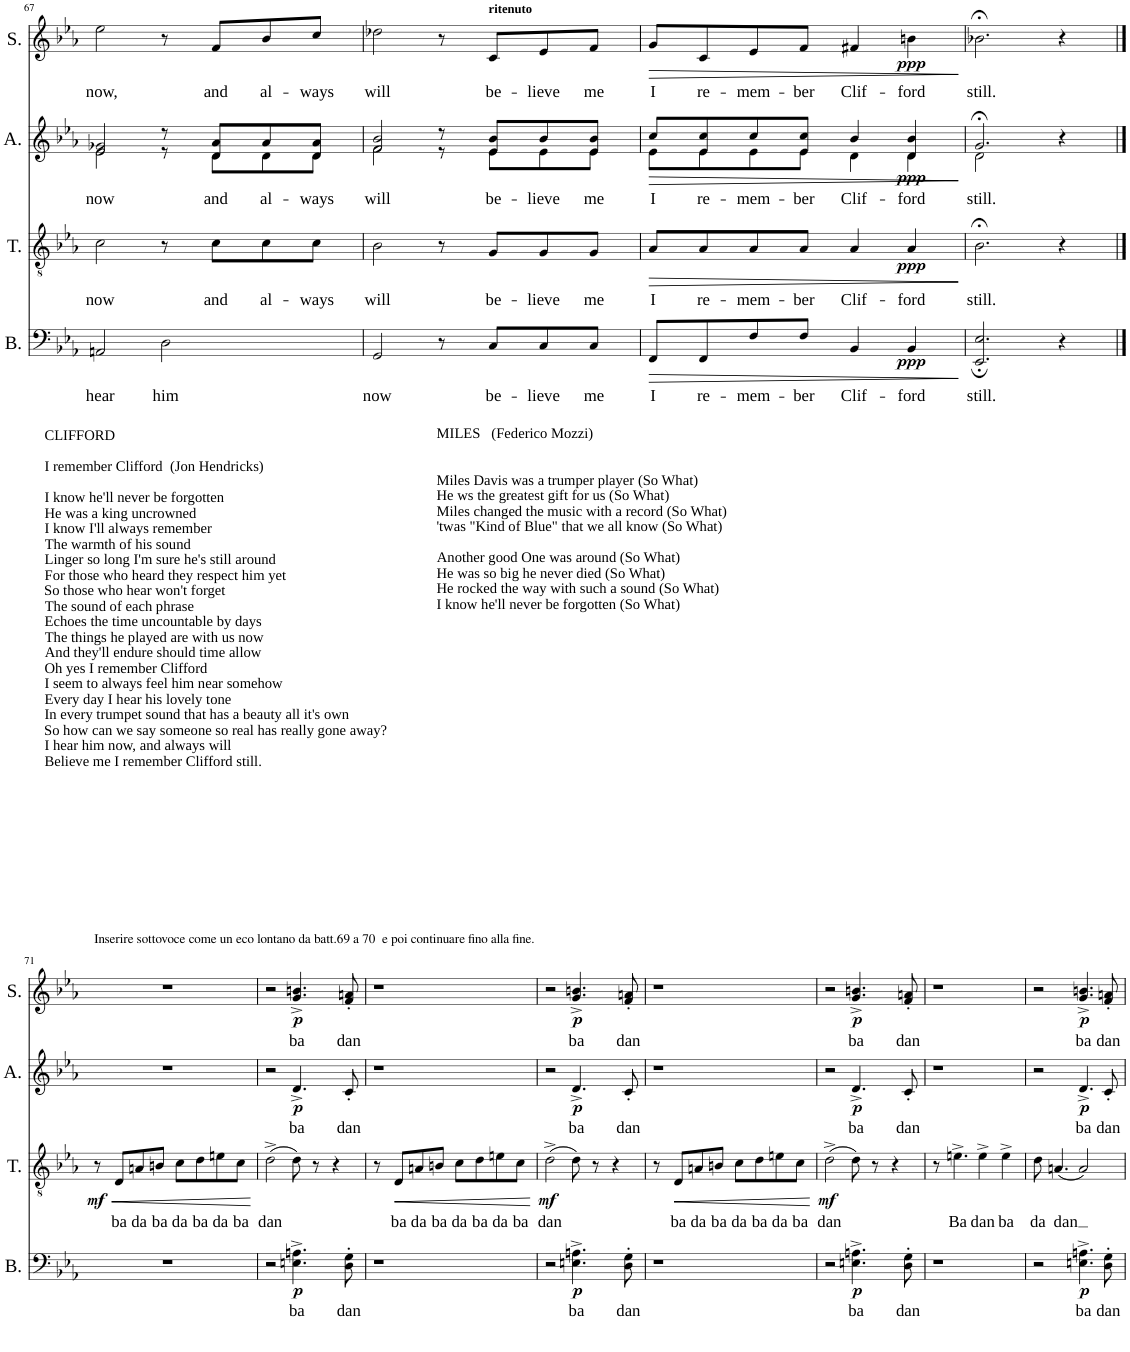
**kern	**text	**dynam	**kern	**text	**dynam	**kern	**text	**dynam	**kern	**text	**dynam
*part4	*part4	*part4	*part3	*part3	*part3	*part2	*part2	*part2	*part1	*part1	*part1
*staff4	*staff4	*staff4	*staff3	*staff3	*staff3	*staff2	*staff2	*staff2	*staff1	*staff1	*staff1
*I"Bass	*	*	*I"Tenor	*	*	*I"Alto	*	*	*I"Soprano	*	*
*I'B.	*	*	*I'T.	*	*	*I'A.	*	*	*I'S.	*	*
!!LO:PB:g=z
*clefF4	*	*	*clefGv2	*	*	*clefG2	*	*	*clefG2	*	*
*k[b-e-a-]	*	*	*k[b-e-a-]	*	*	*k[b-e-a-]	*	*	*k[b-e-a-]	*	*
*M4/4	*	*	*M4/4	*	*	*M4/4	*	*	*M4/4	*	*
=67	=67	=67	=67	=67	=67	=67	=67	=67	=67	=67	=67
!	!LO:LY:b	!	!	!LO:LY:b	!	!	!LO:LY:b	!	!	!LO:LY:b	!
*	*	*	*	*	*	*^	*	*	*	*	*
2AAn/	hear	.	2c\	now	.	2e-/ 2g-X/	2e-\	now	.	2ee-\	now,	.
!	!LO:LY:b	!	!	!	!	!	!	!	!	!	!	!
2D\	him	.	8r	.	.	8r	8r	.	.	8r	.	.
!	!	!	!	!LO:LY:b	!	!	!	!LO:LY:b	!	!	!LO:LY:b	!
.	.	.	8c\L	and	.	8d/ 8a-/L	8d\L	and	.	8f/L	and	.
!	!	!	!	!LO:LY:b	!	!	!	!LO:LY:b	!	!	!LO:LY:b	!
.	.	.	8c\	al-	.	8a-/	8d\	al-	.	8b-/	al-	.
!	!	!	!	!LO:LY:b	!	!	!	!LO:LY:b	!	!	!LO:LY:b	!
.	.	.	8c\J	-ways	.	8d/ 8a-/J	8d\J	-ways	.	8cc/J	-ways	.
=68	=68	=68	=68	=68	=68	=68	=68	=68	=68	=68	=68	=68
!	!LO:LY:b	!	!	!LO:LY:b	!	!	!	!LO:LY:b	!	!	!LO:LY:b	!
2GG/	now	.	2B-\	will	.	2f/ 2b-/	2f\	will	.	2dd-X\	will	.
8r	.	.	8r	.	.	8r	8r	.	.	8r	.	.
!	!	!	!	!	!	!	!	!	!	!LO:TX:a:B:t=ritenuto	!	!
!	!LO:LY:b	!	!	!LO:LY:b	!	!	!	!LO:LY:b	!	!	!LO:LY:b	!
8C/L	be-	.	8G/L	be-	.	8e-/ 8b-/L	8e-\L	be-	.	8c/L	be-	.
!	!LO:LY:b	!	!	!LO:LY:b	!	!	!	!LO:LY:b	!	!	!LO:LY:b	!
8C/	-lieve	.	8G/	-lieve	.	8b-/	8e-\	-lieve	.	8e-/	-lieve	.
!	!LO:LY:b	!	!	!LO:LY:b	!	!	!	!LO:LY:b	!	!	!LO:LY:b	!
8C/J	me	.	8G/J	me	.	8e-/ 8b-/J	8e-\J	me	.	8f/J	me	.
=69	=69	=69	=69	=69	=69	=69	=69	=69	=69	=69	=69	=69
!	!LO:LY:b	!LO:HP:b	!	!LO:LY:b	!LO:HP:b	!	!	!LO:LY:b	!LO:HP:b	!	!LO:LY:b	!LO:HP:b
8FF/L	I	>	8A-/L	I	>	8cc/L	8e-\L	I	>	8g/L	I	>
!	!LO:LY:b	!	!	!LO:LY:b	!	!	!	!LO:LY:b	!	!	!LO:LY:b	!
8FF/	re-	.	8A-/	re-	.	8e-/ 8cc/	8e-\	re-	.	8c/	re-	.
!	!LO:LY:b	!	!	!LO:LY:b	!	!	!	!LO:LY:b	!	!	!LO:LY:b	!
8F/	-mem-	.	8A-/	-mem-	.	8cc/	8e-\	-mem-	.	8e-/	-mem-	.
!	!LO:LY:b	!	!	!LO:LY:b	!	!	!	!LO:LY:b	!	!	!LO:LY:b	!
8F/J	-ber	.	8A-/J	-ber	.	8e-/ 8cc/J	8e-\J	-ber	.	8f/J	-ber	.
!	!LO:LY:b	!	!	!LO:LY:b	!	!	!	!LO:LY:b	!	!	!LO:LY:b	!
4BB-/	Clif-	.	4A-/	Clif-	.	4b-/	4d\	Clif-	.	4f#X/	Clif-	.
!	!LO:LY:b	!LO:DY:b	!	!LO:LY:b	!LO:DY:b	!	!	!LO:LY:b	!LO:DY:b	!	!LO:LY:b	!LO:DY:b
4BB-/	-ford	ppp	4A-/	-ford	ppp	4d/ 4b-/	4d\	-ford	ppp	4bn\	-ford	ppp
*	*	*	*	*	*	*v	*v	*	*	*	*	*
.	.	]	.	.	]	.	.	]	.	.	]
=70	=70	=70	=70	=70	=70	=70	=70	=70	=70	=70	=70
!	!LO:LY:b	!	!	!LO:LY:b	!	!	!LO:LY:b	!	!	!LO:LY:b	!
*	*	*	*	*	*	*^	*	*	*	*	*
2.EE-/; 2.E-/;	still.	.	2.B-;<\	still.	.	2.g;</	2d\	still.	.	2.b-X;<\	still.	.
.	.	.	.	.	.	.	2ryy	.	.	.	.	.
4r	.	.	4r	.	.	4r	.	.	.	4r	.	.
*	*	*	*	*	*	*v	*v	*	*	*	*	*
!!LO:LB:g=z
==71	==71	==71	==71	==71	==71	==71	==71	==71	==71	==71	==71
!	!	!	!	!	!	!	!	!	!LO:TX:a:t=Inserire sottovoce come un eco lontano da batt.69 a 70  e poi continuare fino alla fine.	!	!
!	!	!	!	!	!LO:HP:b	!	!	!	!	!	!
!	!	!	!	!	!LO:DY:n=1:b	!	!	!	!	!	!
1r	.	.	8r	.	< mf	1r	.	.	1r	.	.
!	!	!	!	!LO:LY:b	!	!	!	!	!	!	!
.	.	.	8D/L	ba	.	.	.	.	.	.	.
!	!	!	!	!LO:LY:b	!	!	!	!	!	!	!
.	.	.	8An/	da	.	.	.	.	.	.	.
!	!	!	!	!LO:LY:b	!	!	!	!	!	!	!
.	.	.	8Bn/J	ba	.	.	.	.	.	.	.
!	!	!	!	!LO:LY:b	!	!	!	!	!	!	!
.	.	.	8c\L	da	.	.	.	.	.	.	.
!	!	!	!	!LO:LY:b	!	!	!	!	!	!	!
.	.	.	8d\	ba	.	.	.	.	.	.	.
!	!	!	!	!LO:LY:b	!	!	!	!	!	!	!
.	.	.	8en\	da	.	.	.	.	.	.	.
!	!	!	!	!LO:LY:b	!	!	!	!	!	!	!
.	.	.	8c\J	ba	.	.	.	.	.	.	.
.	.	.	.	.	[	.	.	.	.	.	.
=72	=72	=72	=72	=72	=72	=72	=72	=72	=72	=72	=72
!	!	!	!	!LO:LY:b	!	!	!	!	!	!	!
2r	.	.	(2d^\	dan	.	2r	.	.	2r	.	.
!	!LO:LY:b	!LO:DY:b	!	!	!	!	!LO:LY:b	!LO:DY:b	!	!LO:LY:b	!LO:DY:b
4.En\^ 4.An\^	ba	p	8d\)	.	.	4.d^/	ba	p	4.g/^ 4.bn/^	ba	p
.	.	.	8r	.	.	.	.	.	.	.	.
.	.	.	4r	.	.	.	.	.	.	.	.
!	!LO:LY:b	!	!	!	!	!	!LO:LY:b	!	!	!LO:LY:b	!
8D\' 8G\'	dan	.	.	.	.	8c'/	dan	.	8f/' 8an/'	dan	.
=73	=73	=73	=73	=73	=73	=73	=73	=73	=73	=73	=73
1r	.	.	8r	.	.	1r	.	.	1r	.	.
!	!	!	!	!LO:LY:b	!LO:HP:b	!	!	!	!	!	!
.	.	.	8D/L	ba	<	.	.	.	.	.	.
!	!	!	!	!LO:LY:b	!	!	!	!	!	!	!
.	.	.	8An/	da	.	.	.	.	.	.	.
!	!	!	!	!LO:LY:b	!	!	!	!	!	!	!
.	.	.	8Bn/J	ba	.	.	.	.	.	.	.
!	!	!	!	!LO:LY:b	!	!	!	!	!	!	!
.	.	.	8c\L	da	.	.	.	.	.	.	.
!	!	!	!	!LO:LY:b	!	!	!	!	!	!	!
.	.	.	8d\	ba	.	.	.	.	.	.	.
!	!	!	!	!LO:LY:b	!	!	!	!	!	!	!
.	.	.	8en\	da	.	.	.	.	.	.	.
!	!	!	!	!LO:LY:b	!	!	!	!	!	!	!
.	.	.	8c\J	ba	.	.	.	.	.	.	.
.	.	.	.	.	[	.	.	.	.	.	.
=74	=74	=74	=74	=74	=74	=74	=74	=74	=74	=74	=74
!	!	!	!	!LO:LY:b	!LO:DY:b	!	!	!	!	!	!
2r	.	.	(2d^\	dan	mf	2r	.	.	2r	.	.
!	!LO:LY:b	!LO:DY:b	!	!	!	!	!LO:LY:b	!LO:DY:b	!	!LO:LY:b	!LO:DY:b
4.En\^ 4.An\^	ba	p	8d\)	.	.	4.d^/	ba	p	4.g/^ 4.bn/^	ba	p
.	.	.	8r	.	.	.	.	.	.	.	.
.	.	.	4r	.	.	.	.	.	.	.	.
!	!LO:LY:b	!	!	!	!	!	!LO:LY:b	!	!	!LO:LY:b	!
8D\' 8G\'	dan	.	.	.	.	8c'/	dan	.	8f/' 8an/'	dan	.
=75	=75	=75	=75	=75	=75	=75	=75	=75	=75	=75	=75
1r	.	.	8r	.	.	1r	.	.	1r	.	.
!	!	!	!	!LO:LY:b	!LO:HP:b	!	!	!	!	!	!
.	.	.	8D/L	ba	<	.	.	.	.	.	.
!	!	!	!	!LO:LY:b	!	!	!	!	!	!	!
.	.	.	8An/	da	.	.	.	.	.	.	.
!	!	!	!	!LO:LY:b	!	!	!	!	!	!	!
.	.	.	8Bn/J	ba	.	.	.	.	.	.	.
!	!	!	!	!LO:LY:b	!	!	!	!	!	!	!
.	.	.	8c\L	da	.	.	.	.	.	.	.
!	!	!	!	!LO:LY:b	!	!	!	!	!	!	!
.	.	.	8d\	ba	.	.	.	.	.	.	.
!	!	!	!	!LO:LY:b	!	!	!	!	!	!	!
.	.	.	8en\	da	.	.	.	.	.	.	.
!	!	!	!	!LO:LY:b	!	!	!	!	!	!	!
.	.	.	8c\J	ba	.	.	.	.	.	.	.
.	.	.	.	.	[	.	.	.	.	.	.
=76	=76	=76	=76	=76	=76	=76	=76	=76	=76	=76	=76
!	!	!	!	!LO:LY:b	!LO:DY:b	!	!	!	!	!	!
2r	.	.	(2d^\	dan	mf	2r	.	.	2r	.	.
!	!LO:LY:b	!LO:DY:b	!	!	!	!	!LO:LY:b	!LO:DY:b	!	!LO:LY:b	!LO:DY:b
4.En\^ 4.An\^	ba	p	8d\)	.	.	4.d^/	ba	p	4.g/^ 4.bn/^	ba	p
.	.	.	8r	.	.	.	.	.	.	.	.
.	.	.	4r	.	.	.	.	.	.	.	.
!	!LO:LY:b	!	!	!	!	!	!LO:LY:b	!	!	!LO:LY:b	!
8D\' 8G\'	dan	.	.	.	.	8c'/	dan	.	8f/' 8an/'	dan	.
=77	=77	=77	=77	=77	=77	=77	=77	=77	=77	=77	=77
1r	.	.	8r	.	.	1r	.	.	1r	.	.
!	!	!	!	!LO:LY:b	!	!	!	!	!	!	!
.	.	.	4.en^\	Ba	.	.	.	.	.	.	.
!	!	!	!	!LO:LY:b	!	!	!	!	!	!	!
.	.	.	4e^\	dan	.	.	.	.	.	.	.
!	!	!	!	!LO:LY:b	!	!	!	!	!	!	!
.	.	.	4e^\	ba	.	.	.	.	.	.	.
=78	=78	=78	=78	=78	=78	=78	=78	=78	=78	=78	=78
!	!	!	!	!LO:LY:b	!	!	!	!	!	!	!
2r	.	.	8d\	da	.	2r	.	.	2r	.	.
!	!	!	!	!LO:LY:b	!	!	!	!	!	!	!
.	.	.	(4.An/	dan	.	.	.	.	.	.	.
!	!LO:LY:b	!LO:DY:b	!	!	!	!	!LO:LY:b	!LO:DY:b	!	!LO:LY:b	!LO:DY:b
4.En\^ 4.An\^	ba	p	2A/)	.	.	4.d^/	ba	p	4.g/^ 4.bn/^	ba	p
!	!LO:LY:b	!	!	!	!	!	!LO:LY:b	!	!	!LO:LY:b	!
8D\' 8G\'	dan	.	.	.	.	8c'/	dan	.	8f/' 8an/'	dan	.
=	=	=	=	=	=	=	=	=	=	=	=
*-	*-	*-	*-	*-	*-	*-	*-	*-	*-	*-	*-
